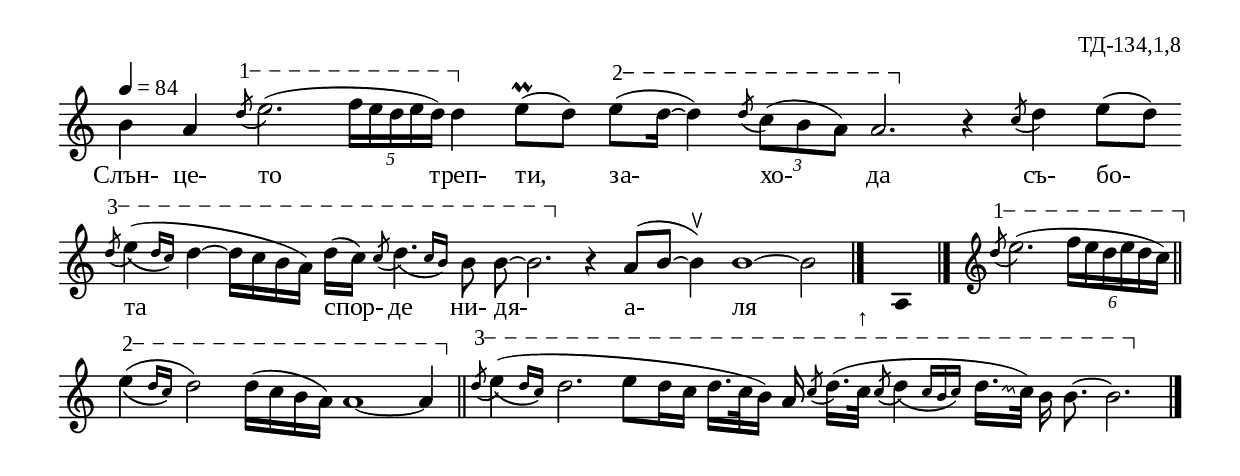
%{
TD_134_1_08
%}

\include "td-preamble.ly"

\score {
\relative c'' {
\tempo 4 = 84
%\time 5/16
\cadenzaOn
\phrasingSlurDown
\override Glissando #'style = #'zigzag
b4 a 
\varA
\acciaccatura d8\startTextSpan e2.( \times 2/5 { f16[ e d e d\stopTextSpan]) } 
d4 e8\prall[( d]) 
\varB
e8\startTextSpan[( d16]~ d4) \acciaccatura d8 \times 2/3 { c8[( b a]) } a2.\stopTextSpan 
r4 \acciaccatura c8 d4 e8[( d])
\bar ""
\varC
\acciaccatura d8\startTextSpan \afterGrace e4(\( { d16[ c]\) } d4~ d16[ c b a]) d[( c])
\acciaccatura c8 \afterGrace d4.\( { c16[ b]\) } b8 b\noBeam~ b2.\stopTextSpan 
r4 a8[( b]~ b4^\ltoe) b1~ b2
 \bar "|." 
s4 \fixB a, \fixC
 \bar "|." 
s16 \clef treble
\varA
\acciaccatura d'8\startTextSpan e2.( \times 2/6 { f16[ e d e d c\stopTextSpan]) } \bar "||"
\varB
\afterGrace e4\startTextSpan(\( { d16[ c]\) } d2) d16[( c b a]) a1~ a4\stopTextSpan \bar "||"
\varC
\acciaccatura d8\startTextSpan \afterGrace e4(\( { d16[ c]\) } d2. e8[ d16 c] d16.[ c32 b16])
a\noBeam \acciaccatura c8 d16.([ c32^↑] \grace { \stdB c8\( \stdE } \afterGrace d4\)\( { c16[ b c]\) } 
\noteFi d16.[\glissando c32]) b16\noBeam b8.~ b2.\stopTextSpan 
 \bar "|."  
}
\addlyrics { Слън- це- то треп- ти, за- хо- да съ- бо- та спор- де ни- дя- а- ля }
%
\layout {
     \context { 
	    \Staff \remove "Time_signature_engraver" } 
  indent = #0
  line-width = 190\mm
  ragged-right=##f
}
%
\midi { 
	\context {
		\Score
		tempoWholesPerMinute = #(ly:make-moment 84 4)
		}
	}
}
%
\header{
  opus = "ТД-134,1,8"
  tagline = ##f
}


